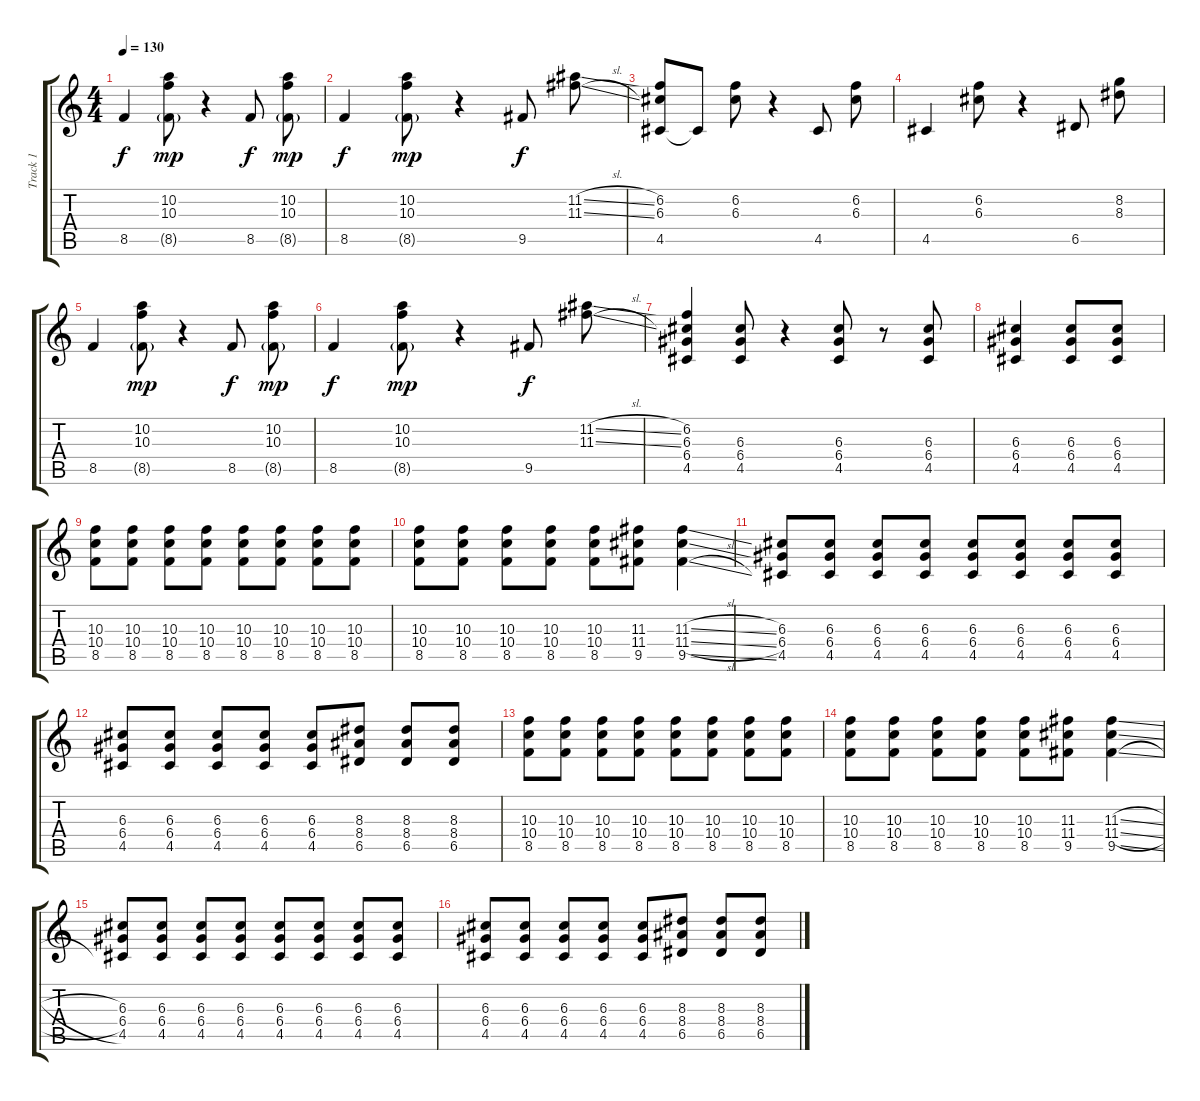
\track ("Track 1" "Track 1") {instrument distortionguitar}
\staff {score tabs}
\tuning (E4 B3 G3 D3 A2 D2) {hide}
\ts (4 4)
\tempo 130
\clef g2
\ks c
8.5.4{dy f} (10.2 10.3 8.5{g}).8{dy mp} r.4 8.5.8{dy f} (10.2 10.3 8.5{g}).8{dy mp} |
8.5.4{dy f} (10.2 10.3 8.5{g}).8{dy mp} r.4 9.5.8{dy f} (11.2{sl} 11.3{sl}).8 |
(6.2 6.3 4.5).8 4.5{t}.8 (6.2 6.3).8 r.4 4.5.8 (6.2 6.3).8 |
4.5.4 (6.2 6.3).8 r.4 6.5.8 (8.2 8.3).8 |
8.5.4 (10.2 10.3 8.5{g}).8{dy mp} r.4 8.5.8{dy f} (10.2 10.3 8.5{g}).8{dy mp} |
8.5.4{dy f} (10.2 10.3 8.5{g}).8{dy mp} r.4 9.5.8{dy f} (11.2{sl} 11.3{sl}).8 |
(6.2 6.3 6.4 4.5).4 (6.3 6.4 4.5).8 r.4 (6.3 6.4 4.5).8 r.8 (6.3 6.4 4.5).8 |
(6.3 6.4 4.5).4 (6.3 6.4 4.5).8 (6.3 6.4 4.5).8 |
(10.3 10.4 8.5).8{volume 16 instrument distortionguitar} (10.3 10.4 8.5).8 (10.3 10.4 8.5).8 (10.3 10.4 8.5).8 (10.3 10.4 8.5).8 (10.3 10.4 8.5).8 (10.3 10.4 8.5).8 (10.3 10.4 8.5).8 |
(10.3 10.4 8.5).8 (10.3 10.4 8.5).8 (10.3 10.4 8.5).8 (10.3 10.4 8.5).8 (10.3 10.4 8.5).8 (11.3 11.4 9.5).8 (11.3{sl} 11.4{sl} 9.5{sl}).4 |
(6.3 6.4 4.5).8 (6.3 6.4 4.5).8 (6.3 6.4 4.5).8 (6.3 6.4 4.5).8 (6.3 6.4 4.5).8 (6.3 6.4 4.5).8 (6.3 6.4 4.5).8 (6.3 6.4 4.5).8 |
(6.3 6.4 4.5).8 (6.3 6.4 4.5).8 (6.3 6.4 4.5).8 (6.3 6.4 4.5).8 (6.3 6.4 4.5).8 (8.3 8.4 6.5).8 (8.3 8.4 6.5).8 (8.3 8.4 6.5).8 |
(10.3 10.4 8.5).8 (10.3 10.4 8.5).8 (10.3 10.4 8.5).8 (10.3 10.4 8.5).8 (10.3 10.4 8.5).8 (10.3 10.4 8.5).8 (10.3 10.4 8.5).8 (10.3 10.4 8.5).8 |
(10.3 10.4 8.5).8 (10.3 10.4 8.5).8 (10.3 10.4 8.5).8 (10.3 10.4 8.5).8 (10.3 10.4 8.5).8 (11.3 11.4 9.5).8 (11.3{sl} 11.4{sl} 9.5{sl}).4 |
(6.3 6.4 4.5).8 (6.3 6.4 4.5).8 (6.3 6.4 4.5).8 (6.3 6.4 4.5).8 (6.3 6.4 4.5).8 (6.3 6.4 4.5).8 (6.3 6.4 4.5).8 (6.3 6.4 4.5).8 |
(6.3 6.4 4.5).8 (6.3 6.4 4.5).8 (6.3 6.4 4.5).8 (6.3 6.4 4.5).8 (6.3 6.4 4.5).8 (8.3 8.4 6.5).8 (8.3 8.4 6.5).8 (8.3 8.4 6.5).8
